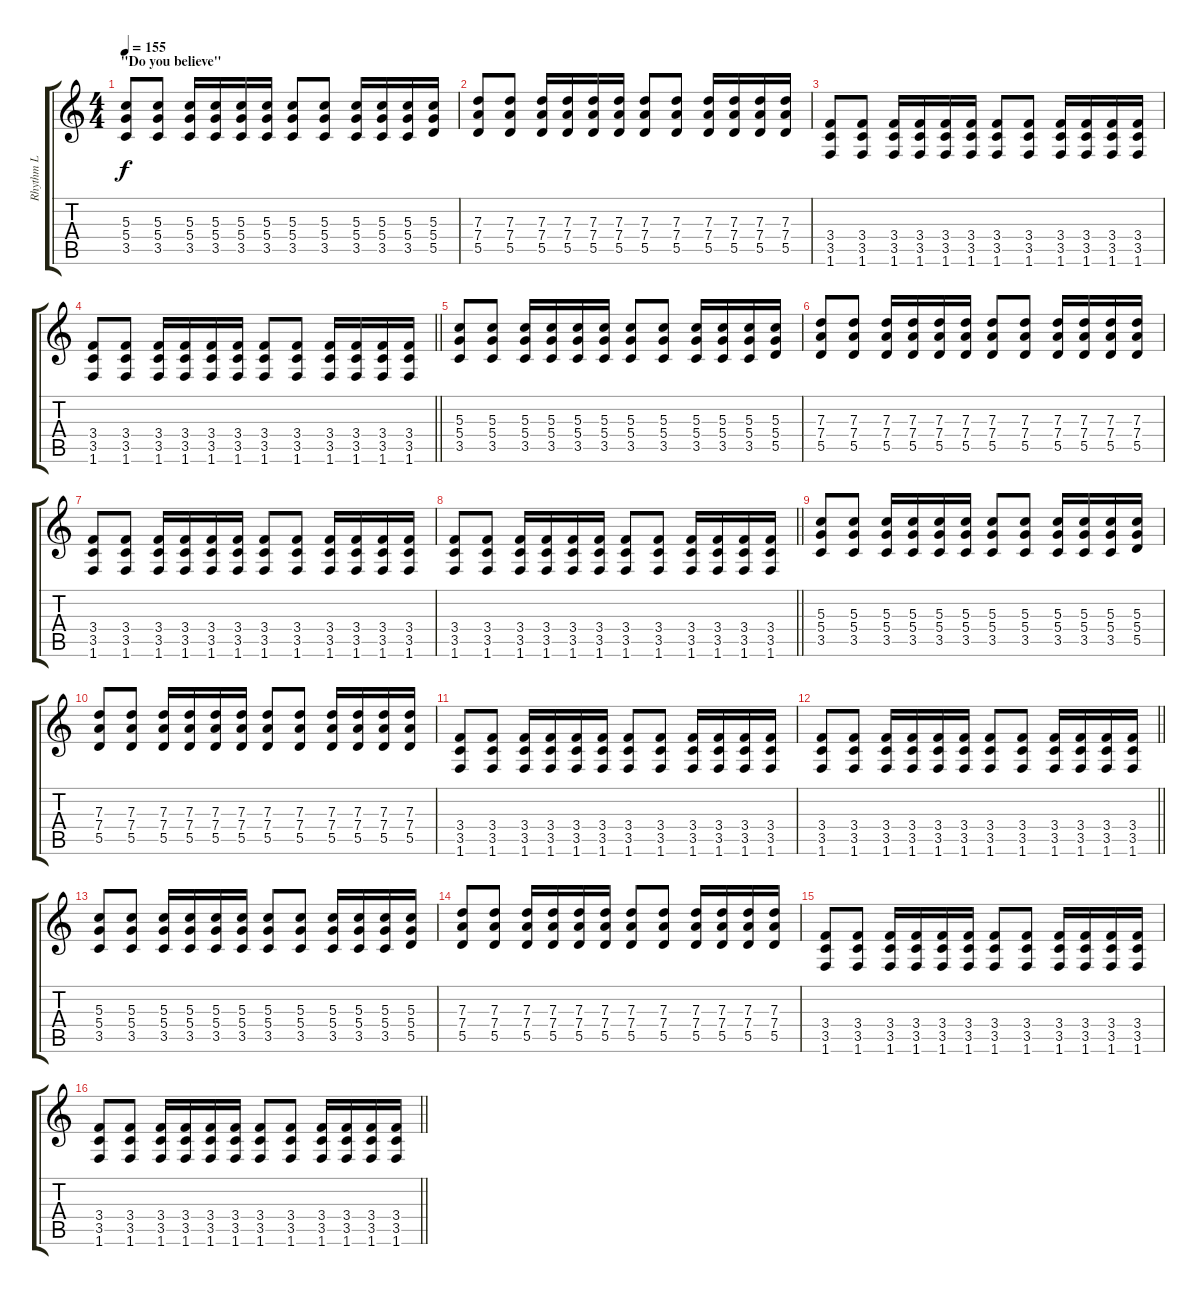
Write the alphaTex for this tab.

\track ("Rhythm L" "Rhythm L") {instrument overdrivenguitar}
\staff {score tabs}
\tuning (E4 B3 G3 D3 A2 E2) {hide}
\ts (4 4)
\section ("" "\"Do you believe\"")
\tempo 155
\clef g2
\ks c
(5.3 5.4 3.5).8{dy f} (5.3 5.4 3.5).8 (5.3 5.4 3.5).16 (5.3 5.4 3.5).16 (5.3 5.4 3.5).16 (5.3 5.4 3.5).16 (5.3 5.4 3.5).8 (5.3 5.4 3.5).8 (5.3 5.4 3.5).16 (5.3 5.4 3.5).16 (5.3 5.4 3.5).16 (5.3 5.4 5.5).16 |
(7.3 7.4 5.5).8 (7.3 7.4 5.5).8 (7.3 7.4 5.5).16 (7.3 7.4 5.5).16 (7.3 7.4 5.5).16 (7.3 7.4 5.5).16 (7.3 7.4 5.5).8 (7.3 7.4 5.5).8 (7.3 7.4 5.5).16 (7.3 7.4 5.5).16 (7.3 7.4 5.5).16 (7.3 7.4 5.5).16 |
(3.4 3.5 1.6).8 (3.4 3.5 1.6).8 (3.4 3.5 1.6).16 (3.4 3.5 1.6).16 (3.4 3.5 1.6).16 (3.4 3.5 1.6).16 (3.4 3.5 1.6).8 (3.4 3.5 1.6).8 (3.4 3.5 1.6).16 (3.4 3.5 1.6).16 (3.4 3.5 1.6).16 (3.4 3.5 1.6).16 |
\barLineRight lightlight
(3.4 3.5 1.6).8 (3.4 3.5 1.6).8 (3.4 3.5 1.6).16 (3.4 3.5 1.6).16 (3.4 3.5 1.6).16 (3.4 3.5 1.6).16 (3.4 3.5 1.6).8 (3.4 3.5 1.6).8 (3.4 3.5 1.6).16 (3.4 3.5 1.6).16 (3.4 3.5 1.6).16 (3.4 3.5 1.6).16 |
(5.3 5.4 3.5).8 (5.3 5.4 3.5).8 (5.3 5.4 3.5).16 (5.3 5.4 3.5).16 (5.3 5.4 3.5).16 (5.3 5.4 3.5).16 (5.3 5.4 3.5).8 (5.3 5.4 3.5).8 (5.3 5.4 3.5).16 (5.3 5.4 3.5).16 (5.3 5.4 3.5).16 (5.3 5.4 5.5).16 |
(7.3 7.4 5.5).8 (7.3 7.4 5.5).8 (7.3 7.4 5.5).16 (7.3 7.4 5.5).16 (7.3 7.4 5.5).16 (7.3 7.4 5.5).16 (7.3 7.4 5.5).8 (7.3 7.4 5.5).8 (7.3 7.4 5.5).16 (7.3 7.4 5.5).16 (7.3 7.4 5.5).16 (7.3 7.4 5.5).16 |
(3.4 3.5 1.6).8 (3.4 3.5 1.6).8 (3.4 3.5 1.6).16 (3.4 3.5 1.6).16 (3.4 3.5 1.6).16 (3.4 3.5 1.6).16 (3.4 3.5 1.6).8 (3.4 3.5 1.6).8 (3.4 3.5 1.6).16 (3.4 3.5 1.6).16 (3.4 3.5 1.6).16 (3.4 3.5 1.6).16 |
\barLineRight lightlight
(3.4 3.5 1.6).8 (3.4 3.5 1.6).8 (3.4 3.5 1.6).16 (3.4 3.5 1.6).16 (3.4 3.5 1.6).16 (3.4 3.5 1.6).16 (3.4 3.5 1.6).8 (3.4 3.5 1.6).8 (3.4 3.5 1.6).16 (3.4 3.5 1.6).16 (3.4 3.5 1.6).16 (3.4 3.5 1.6).16 |
(5.3 5.4 3.5).8 (5.3 5.4 3.5).8 (5.3 5.4 3.5).16 (5.3 5.4 3.5).16 (5.3 5.4 3.5).16 (5.3 5.4 3.5).16 (5.3 5.4 3.5).8 (5.3 5.4 3.5).8 (5.3 5.4 3.5).16 (5.3 5.4 3.5).16 (5.3 5.4 3.5).16 (5.3 5.4 5.5).16 |
(7.3 7.4 5.5).8 (7.3 7.4 5.5).8 (7.3 7.4 5.5).16 (7.3 7.4 5.5).16 (7.3 7.4 5.5).16 (7.3 7.4 5.5).16 (7.3 7.4 5.5).8 (7.3 7.4 5.5).8 (7.3 7.4 5.5).16 (7.3 7.4 5.5).16 (7.3 7.4 5.5).16 (7.3 7.4 5.5).16 |
(3.4 3.5 1.6).8 (3.4 3.5 1.6).8 (3.4 3.5 1.6).16 (3.4 3.5 1.6).16 (3.4 3.5 1.6).16 (3.4 3.5 1.6).16 (3.4 3.5 1.6).8 (3.4 3.5 1.6).8 (3.4 3.5 1.6).16 (3.4 3.5 1.6).16 (3.4 3.5 1.6).16 (3.4 3.5 1.6).16 |
\barLineRight lightlight
(3.4 3.5 1.6).8 (3.4 3.5 1.6).8 (3.4 3.5 1.6).16 (3.4 3.5 1.6).16 (3.4 3.5 1.6).16 (3.4 3.5 1.6).16 (3.4 3.5 1.6).8 (3.4 3.5 1.6).8 (3.4 3.5 1.6).16 (3.4 3.5 1.6).16 (3.4 3.5 1.6).16 (3.4 3.5 1.6).16 |
(5.3 5.4 3.5).8 (5.3 5.4 3.5).8 (5.3 5.4 3.5).16 (5.3 5.4 3.5).16 (5.3 5.4 3.5).16 (5.3 5.4 3.5).16 (5.3 5.4 3.5).8 (5.3 5.4 3.5).8 (5.3 5.4 3.5).16 (5.3 5.4 3.5).16 (5.3 5.4 3.5).16 (5.3 5.4 5.5).16 |
(7.3 7.4 5.5).8 (7.3 7.4 5.5).8 (7.3 7.4 5.5).16 (7.3 7.4 5.5).16 (7.3 7.4 5.5).16 (7.3 7.4 5.5).16 (7.3 7.4 5.5).8 (7.3 7.4 5.5).8 (7.3 7.4 5.5).16 (7.3 7.4 5.5).16 (7.3 7.4 5.5).16 (7.3 7.4 5.5).16 |
(3.4 3.5 1.6).8 (3.4 3.5 1.6).8 (3.4 3.5 1.6).16 (3.4 3.5 1.6).16 (3.4 3.5 1.6).16 (3.4 3.5 1.6).16 (3.4 3.5 1.6).8 (3.4 3.5 1.6).8 (3.4 3.5 1.6).16 (3.4 3.5 1.6).16 (3.4 3.5 1.6).16 (3.4 3.5 1.6).16 |
\barLineRight lightlight
(3.4 3.5 1.6).8 (3.4 3.5 1.6).8 (3.4 3.5 1.6).16 (3.4 3.5 1.6).16 (3.4 3.5 1.6).16 (3.4 3.5 1.6).16 (3.4 3.5 1.6).8 (3.4 3.5 1.6).8 (3.4 3.5 1.6).16 (3.4 3.5 1.6).16 (3.4 3.5 1.6).16 (3.4 3.5 1.6).16
